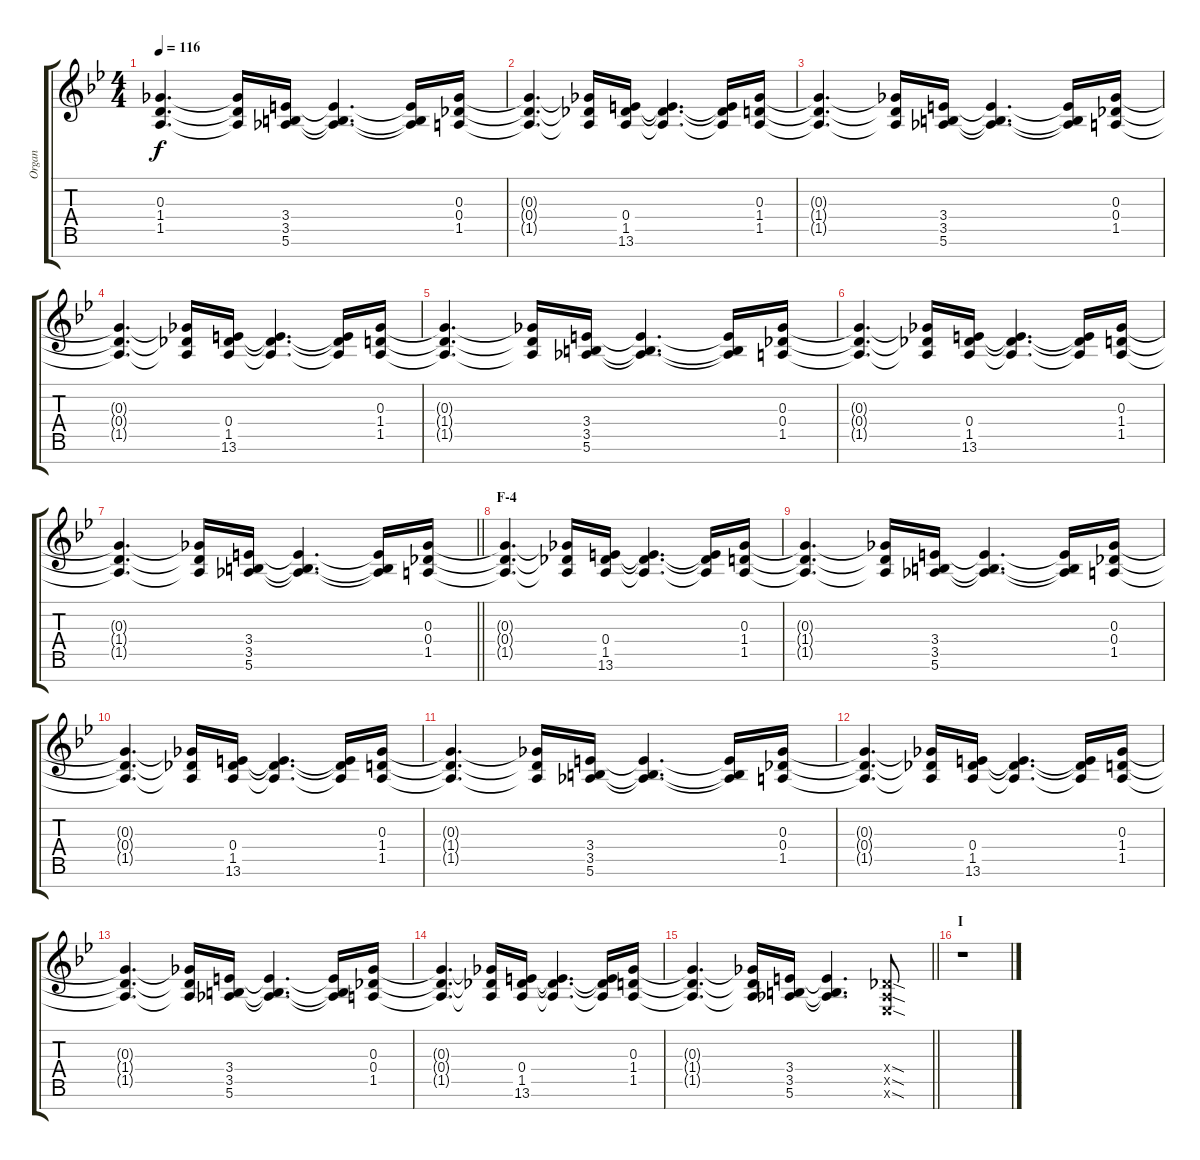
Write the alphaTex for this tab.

\track ("Organ" "Organ") {instrument drawbarorgan}
\staff {score tabs}
\tuning (Eb5 Bb4 Gb4 Db4 Ab3 Eb3 Bb2) {hide}
\ts (4 4)
\tempo 116
\clef g2
\ks bb
(0.3{t} 1.4{t} 1.5{t}).4{d dy f} (0.3{t} 1.4{t} 1.5{t}).16 (3.4 3.5 5.6).16 (3.4{t} 3.5{t} 5.6{t}).4{d} (3.4{t} 3.5{t} 5.6{t}).16 (0.3 0.4 1.5).16 |
(0.3{t} 0.4{t} 1.5{t}).4{d} (0.3{t} 0.4{t} 1.5{t}).16 (0.4 1.5 13.6).16 (0.4{t} 1.5{t} 13.6{t}).4{d} (0.4{t} 1.5{t} 13.6{t}).16 (0.3 1.4 1.5).16 |
(0.3{t} 1.4{t} 1.5{t}).4{d} (0.3{t} 1.4{t} 1.5{t}).16 (3.4 3.5 5.6).16 (3.4{t} 3.5{t} 5.6{t}).4{d} (3.4{t} 3.5{t} 5.6{t}).16 (0.3 0.4 1.5).16 |
(0.3{t} 0.4{t} 1.5{t}).4{d} (0.3{t} 0.4{t} 1.5{t}).16 (0.4 1.5 13.6).16 (0.4{t} 1.5{t} 13.6{t}).4{d} (0.4{t} 1.5{t} 13.6{t}).16 (0.3 1.4 1.5).16 |
(0.3{t} 1.4{t} 1.5{t}).4{d} (0.3{t} 1.4{t} 1.5{t}).16 (3.4 3.5 5.6).16 (3.4{t} 3.5{t} 5.6{t}).4{d} (3.4{t} 3.5{t} 5.6{t}).16 (0.3 0.4 1.5).16 |
(0.3{t} 0.4{t} 1.5{t}).4{d} (0.3{t} 0.4{t} 1.5{t}).16 (0.4 1.5 13.6).16 (0.4{t} 1.5{t} 13.6{t}).4{d} (0.4{t} 1.5{t} 13.6{t}).16 (0.3 1.4 1.5).16 |
\barLineRight lightlight
(0.3{t} 1.4{t} 1.5{t}).4{d} (0.3{t} 1.4{t} 1.5{t}).16 (3.4 3.5 5.6).16 (3.4{t} 3.5{t} 5.6{t}).4{d} (3.4{t} 3.5{t} 5.6{t}).16 (0.3 0.4 1.5).16 |
\section ("" "F-4")
(0.3{t} 0.4{t} 1.5{t}).4{d} (0.3{t} 0.4{t} 1.5{t}).16 (0.4 1.5 13.6).16 (0.4{t} 1.5{t} 13.6{t}).4{d} (0.4{t} 1.5{t} 13.6{t}).16 (0.3 1.4 1.5).16 |
(0.3{t} 1.4{t} 1.5{t}).4{d} (0.3{t} 1.4{t} 1.5{t}).16 (3.4 3.5 5.6).16 (3.4{t} 3.5{t} 5.6{t}).4{d} (3.4{t} 3.5{t} 5.6{t}).16 (0.3 0.4 1.5).16 |
(0.3{t} 0.4{t} 1.5{t}).4{d} (0.3{t} 0.4{t} 1.5{t}).16 (0.4 1.5 13.6).16 (0.4{t} 1.5{t} 13.6{t}).4{d} (0.4{t} 1.5{t} 13.6{t}).16 (0.3 1.4 1.5).16 |
(0.3{t} 1.4{t} 1.5{t}).4{d} (0.3{t} 1.4{t} 1.5{t}).16 (3.4 3.5 5.6).16 (3.4{t} 3.5{t} 5.6{t}).4{d} (3.4{t} 3.5{t} 5.6{t}).16 (0.3 0.4 1.5).16 |
(0.3{t} 0.4{t} 1.5{t}).4{d} (0.3{t} 0.4{t} 1.5{t}).16 (0.4 1.5 13.6).16 (0.4{t} 1.5{t} 13.6{t}).4{d} (0.4{t} 1.5{t} 13.6{t}).16 (0.3 1.4 1.5).16 |
(0.3{t} 1.4{t} 1.5{t}).4{d} (0.3{t} 1.4{t} 1.5{t}).16 (3.4 3.5 5.6).16 (3.4{t} 3.5{t} 5.6{t}).4{d} (3.4{t} 3.5{t} 5.6{t}).16 (0.3 0.4 1.5).16 |
(0.3{t} 0.4{t} 1.5{t}).4{d} (0.3{t} 0.4{t} 1.5{t}).16 (0.4 1.5 13.6).16 (0.4{t} 1.5{t} 13.6{t}).4{d} (0.4{t} 1.5{t} 13.6{t}).16 (0.3 1.4 1.5).16 |
\barLineRight lightlight
(0.3{t} 1.4{t} 1.5{t}).4{d} (0.3{t} 1.4{t} 1.5{t}).16 (3.4 3.5 5.6).16 (3.4{t} 3.5{t} 5.6{t}).4{d} (0.4{sod x} 0.5{sod x} 0.6{sod x}).8 |
\section ("" "I")
r.1
